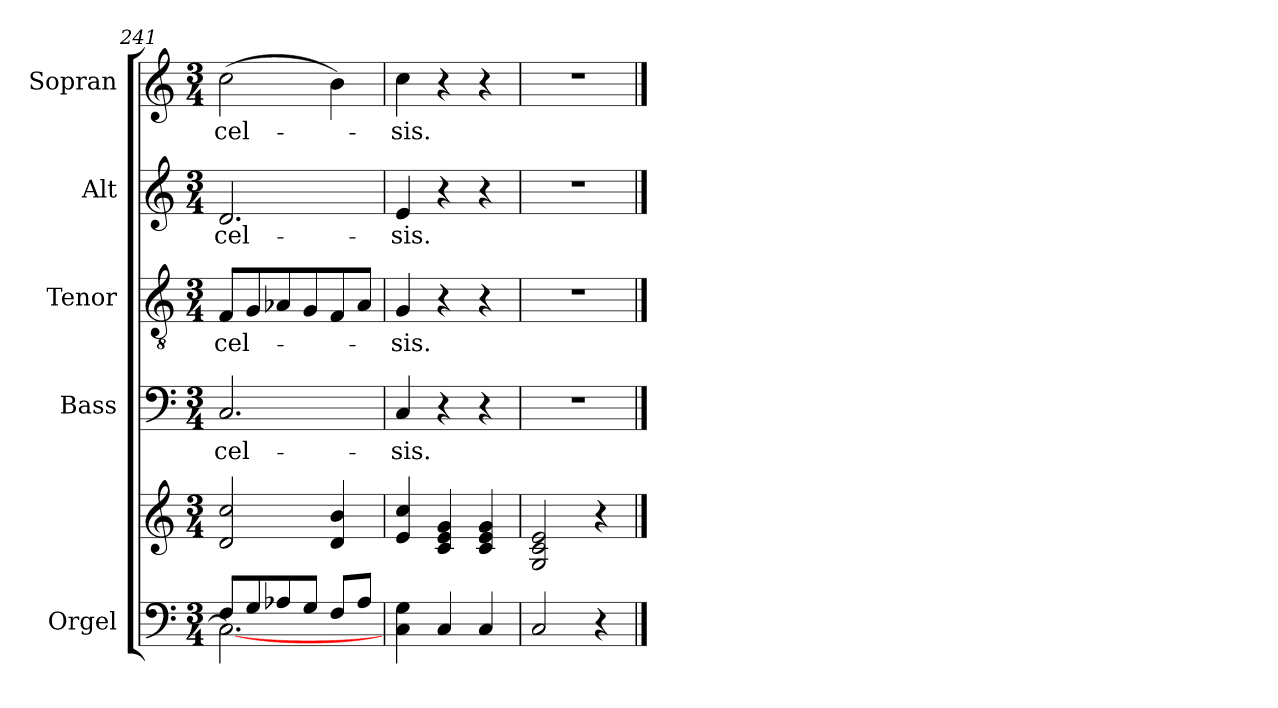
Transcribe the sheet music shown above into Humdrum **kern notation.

**kern	**kern	**kern	**text	**kern	**text	**kern	**text	**kern	**text
*part5	*part5	*part4	*part4	*part3	*part3	*part2	*part2	*part1	*part1
*staff6	*staff5	*staff4	*staff4	*staff3	*staff3	*staff2	*staff2	*staff1	*staff1
*I"Orgel	*	*I"Bass	*	*I"Tenor	*	*I"Alt	*	*I"Sopran	*
*I'Org.	*	*I'B.	*	*I'T.	*	*I'A.	*	*I'S.	*
*clefF4	*clefG2	*clefF4	*	*clefGv2	*	*clefG2	*	*clefG2	*
*k[]	*k[]	*k[]	*	*k[]	*	*k[]	*	*k[]	*
*C:	*C:	*C:	*	*C:	*	*C:	*	*C:	*
*M3/4	*M3/4	*M3/4	*	*M3/4	*	*M3/4	*	*M3/4	*
=241	=241	=241	=241	=241	=241	=241	=241	=241	=241
*^	*	*	*	*	*	*	*	*	*
!	!	!	!	!LO:LY:b	!	!LO:LY:b	!	!LO:LY:b	!	!LO:LY:b
8F/L	2.C\_	2d/ 2cc/	2.C/	-cel-	8F/L	-cel-	2.d/	-cel-	(>2cc\	-cel-
8G/	.	.	.	.	8G/	.	.	.	.	.
8A-X/	.	.	.	.	8A-X/	.	.	.	.	.
8G/J	.	.	.	.	8G/	.	.	.	.	.
8F/L	.	4d/ 4b/	.	.	8F/	.	.	.	4b\)	.
8A-/J	.	.	.	.	8A-/J	.	.	.	.	.
*v	*v	*	*	*	*	*	*	*	*	*
=242	=242	=242	=242	=242	=242	=242	=242	=242	=242
!	!	!	!LO:LY:b	!	!LO:LY:b	!	!LO:LY:b	!	!LO:LY:b
4C\ 4G\	4e/ 4cc/	4C/	-sis.	4G/	-sis.	4e/	-sis.	4cc\	-sis.
4C/	4c/ 4e/ 4g/	4r	.	4r	.	4r	.	4r	.
4C/	4c/ 4e/ 4g/	4r	.	4r	.	4r	.	4r	.
=243	=243	=243	=243	=243	=243	=243	=243	=243	=243
2C/	2G/ 2c/ 2e/	2.r	.	2.r	.	2.r	.	2.r	.
4r	4r	.	.	.	.	.	.	.	.
==	==	==	==	==	==	==	==	==	==
*-	*-	*-	*-	*-	*-	*-	*-	*-	*-
